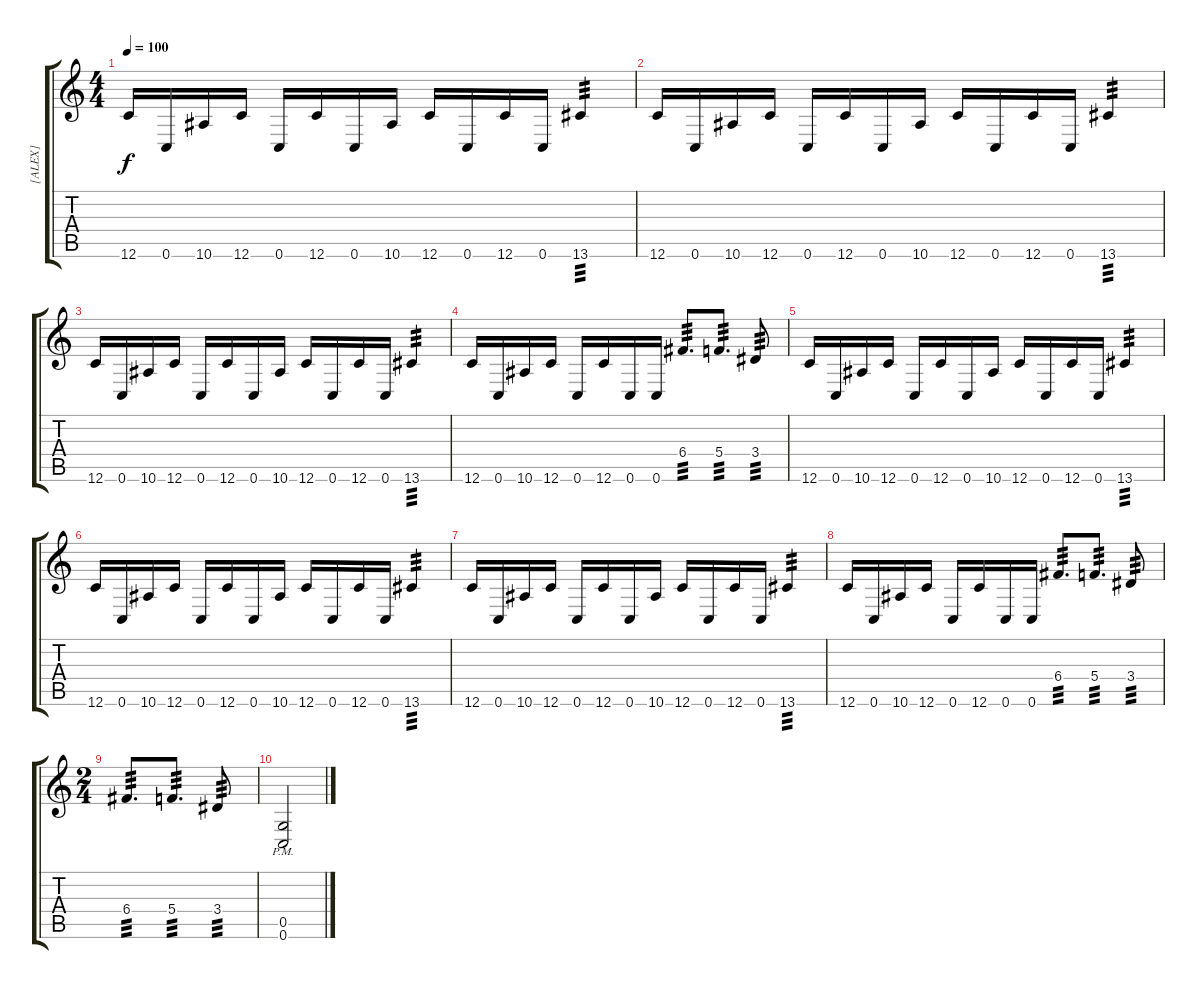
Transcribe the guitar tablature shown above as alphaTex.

\track ("[ALEX]" "[ALEX]") {instrument overdrivenguitar}
\staff {score tabs}
\tuning (D4 A3 F3 C3 G2 C2) {hide}
\ts (4 4)
\tempo 100
\clef g2
\ks c
12.6.16{dy f} 0.6.16 10.6.16 12.6.16 0.6.16 12.6.16 0.6.16 10.6.16 12.6.16 0.6.16 12.6.16 0.6.16 13.6.4{tp 3} |
12.6.16 0.6.16 10.6.16 12.6.16 0.6.16 12.6.16 0.6.16 10.6.16 12.6.16 0.6.16 12.6.16 0.6.16 13.6.4{tp 3} |
12.6.16 0.6.16 10.6.16 12.6.16 0.6.16 12.6.16 0.6.16 10.6.16 12.6.16 0.6.16 12.6.16 0.6.16 13.6.4{tp 3} |
12.6.16 0.6.16 10.6.16 12.6.16 0.6.16 12.6.16 0.6.16 0.6.16 6.4.8{d tp 3} 5.4.8{d tp 3} 3.4.8{tp 3} |
12.6.16 0.6.16 10.6.16 12.6.16 0.6.16 12.6.16 0.6.16 10.6.16 12.6.16 0.6.16 12.6.16 0.6.16 13.6.4{tp 3} |
12.6.16 0.6.16 10.6.16 12.6.16 0.6.16 12.6.16 0.6.16 10.6.16 12.6.16 0.6.16 12.6.16 0.6.16 13.6.4{tp 3} |
12.6.16 0.6.16 10.6.16 12.6.16 0.6.16 12.6.16 0.6.16 10.6.16 12.6.16 0.6.16 12.6.16 0.6.16 13.6.4{tp 3} |
12.6.16 0.6.16 10.6.16 12.6.16 0.6.16 12.6.16 0.6.16 0.6.16 6.4.8{d tp 3} 5.4.8{d tp 3} 3.4.8{tp 3} |
\ts (2 4)
6.4.8{d tp 3} 5.4.8{d tp 3} 3.4.8{tp 3} |
(0.5{pm} 0.6{pm}).2
